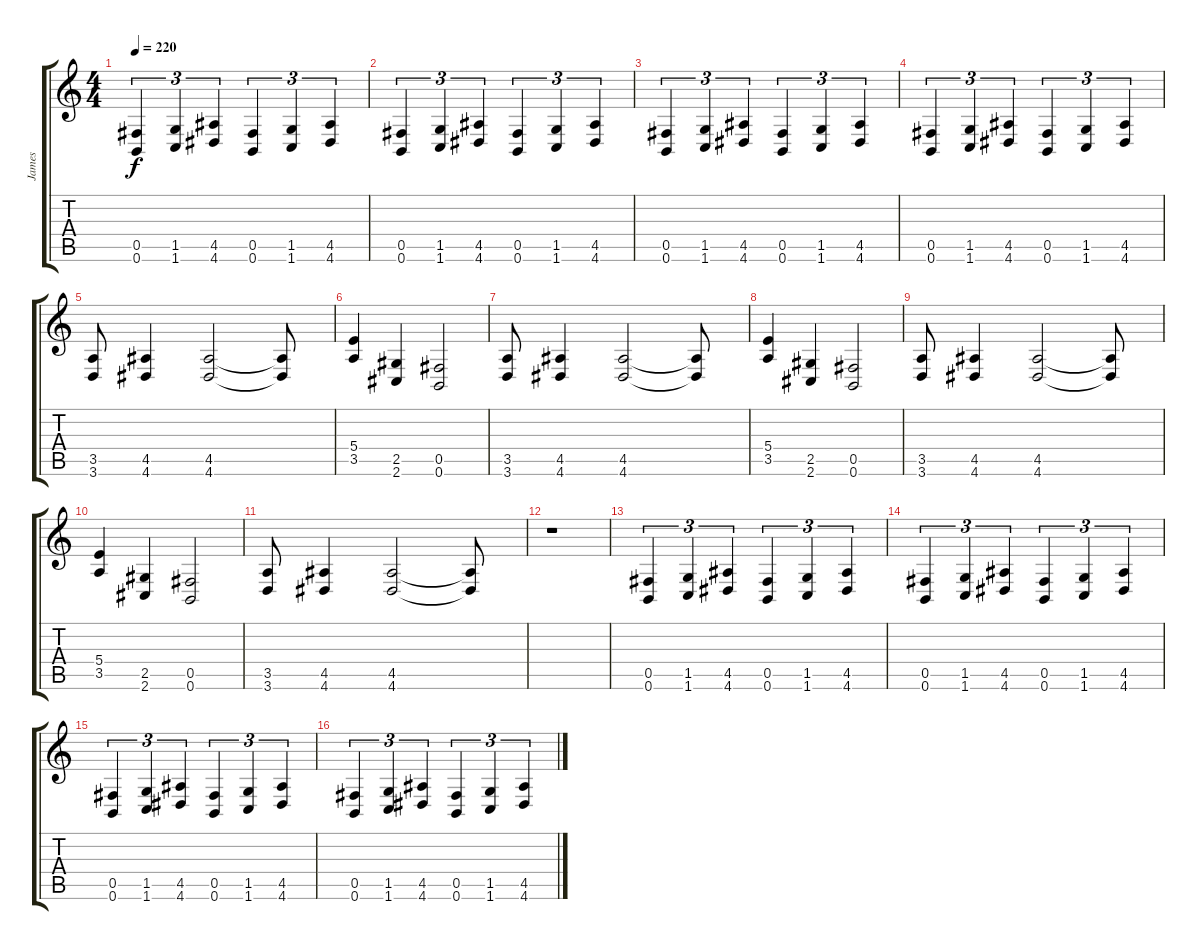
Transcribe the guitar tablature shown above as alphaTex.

\track ("James" "James") {instrument distortionguitar}
\staff {score tabs}
\tuning (Db4 Ab3 E3 B2 Gb2 B1) {hide}
\ts (4 4)
\tempo 220
\clef g2
\ks c
(0.5 0.6).4{tu (3 2) dy f} (1.5 1.6).4{tu (3 2)} (4.5 4.6).4{tu (3 2)} (0.5 0.6).4{tu (3 2)} (1.5 1.6).4{tu (3 2)} (4.5 4.6).4{tu (3 2)} |
(0.5 0.6).4{tu (3 2)} (1.5 1.6).4{tu (3 2)} (4.5 4.6).4{tu (3 2)} (0.5 0.6).4{tu (3 2)} (1.5 1.6).4{tu (3 2)} (4.5 4.6).4{tu (3 2)} |
(0.5 0.6).4{tu (3 2)} (1.5 1.6).4{tu (3 2)} (4.5 4.6).4{tu (3 2)} (0.5 0.6).4{tu (3 2)} (1.5 1.6).4{tu (3 2)} (4.5 4.6).4{tu (3 2)} |
(0.5 0.6).4{tu (3 2)} (1.5 1.6).4{tu (3 2)} (4.5 4.6).4{tu (3 2)} (0.5 0.6).4{tu (3 2)} (1.5 1.6).4{tu (3 2)} (4.5 4.6).4{tu (3 2)} |
(3.5 3.6).8 (4.5 4.6).4 (4.5 4.6).2 (4.5{t} 4.6{t}).8 |
(5.4 3.5).4 (2.5 2.6).4 (0.5 0.6).2 |
(3.5 3.6).8 (4.5 4.6).4 (4.5 4.6).2 (4.5{t} 4.6{t}).8 |
(5.4 3.5).4 (2.5 2.6).4 (0.5 0.6).2 |
(3.5 3.6).8 (4.5 4.6).4 (4.5 4.6).2 (4.5{t} 4.6{t}).8 |
(5.4 3.5).4 (2.5 2.6).4 (0.5 0.6).2 |
(3.5 3.6).8 (4.5 4.6).4 (4.5 4.6).2 (4.5{t} 4.6{t}).8 |
r.1 |
(0.5 0.6).4{tu (3 2)} (1.5 1.6).4{tu (3 2)} (4.5 4.6).4{tu (3 2)} (0.5 0.6).4{tu (3 2)} (1.5 1.6).4{tu (3 2)} (4.5 4.6).4{tu (3 2)} |
(0.5 0.6).4{tu (3 2)} (1.5 1.6).4{tu (3 2)} (4.5 4.6).4{tu (3 2)} (0.5 0.6).4{tu (3 2)} (1.5 1.6).4{tu (3 2)} (4.5 4.6).4{tu (3 2)} |
(0.5 0.6).4{tu (3 2)} (1.5 1.6).4{tu (3 2)} (4.5 4.6).4{tu (3 2)} (0.5 0.6).4{tu (3 2)} (1.5 1.6).4{tu (3 2)} (4.5 4.6).4{tu (3 2)} |
(0.5 0.6).4{tu (3 2)} (1.5 1.6).4{tu (3 2)} (4.5 4.6).4{tu (3 2)} (0.5 0.6).4{tu (3 2)} (1.5 1.6).4{tu (3 2)} (4.5 4.6).4{tu (3 2)}
